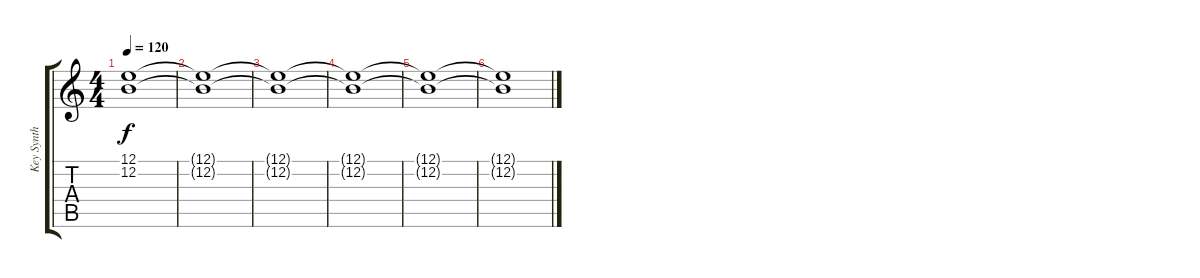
\track ("Key Synth" "Key Synth") {instrument lead1square}
\staff {score tabs}
\tuning (E4 B3 G3 D3 A2 E2) {hide}
\ts (4 4)
\tempo 120
\clef g2
\ks c
(12.1{t} 12.2{t}).1{dy f} |
(12.1{t} 12.2{t}).1 |
(12.1{t} 12.2{t}).1 |
(12.1{t} 12.2{t}).1 |
(12.1{t} 12.2{t}).1 |
(12.1{t} 12.2{t}).1
